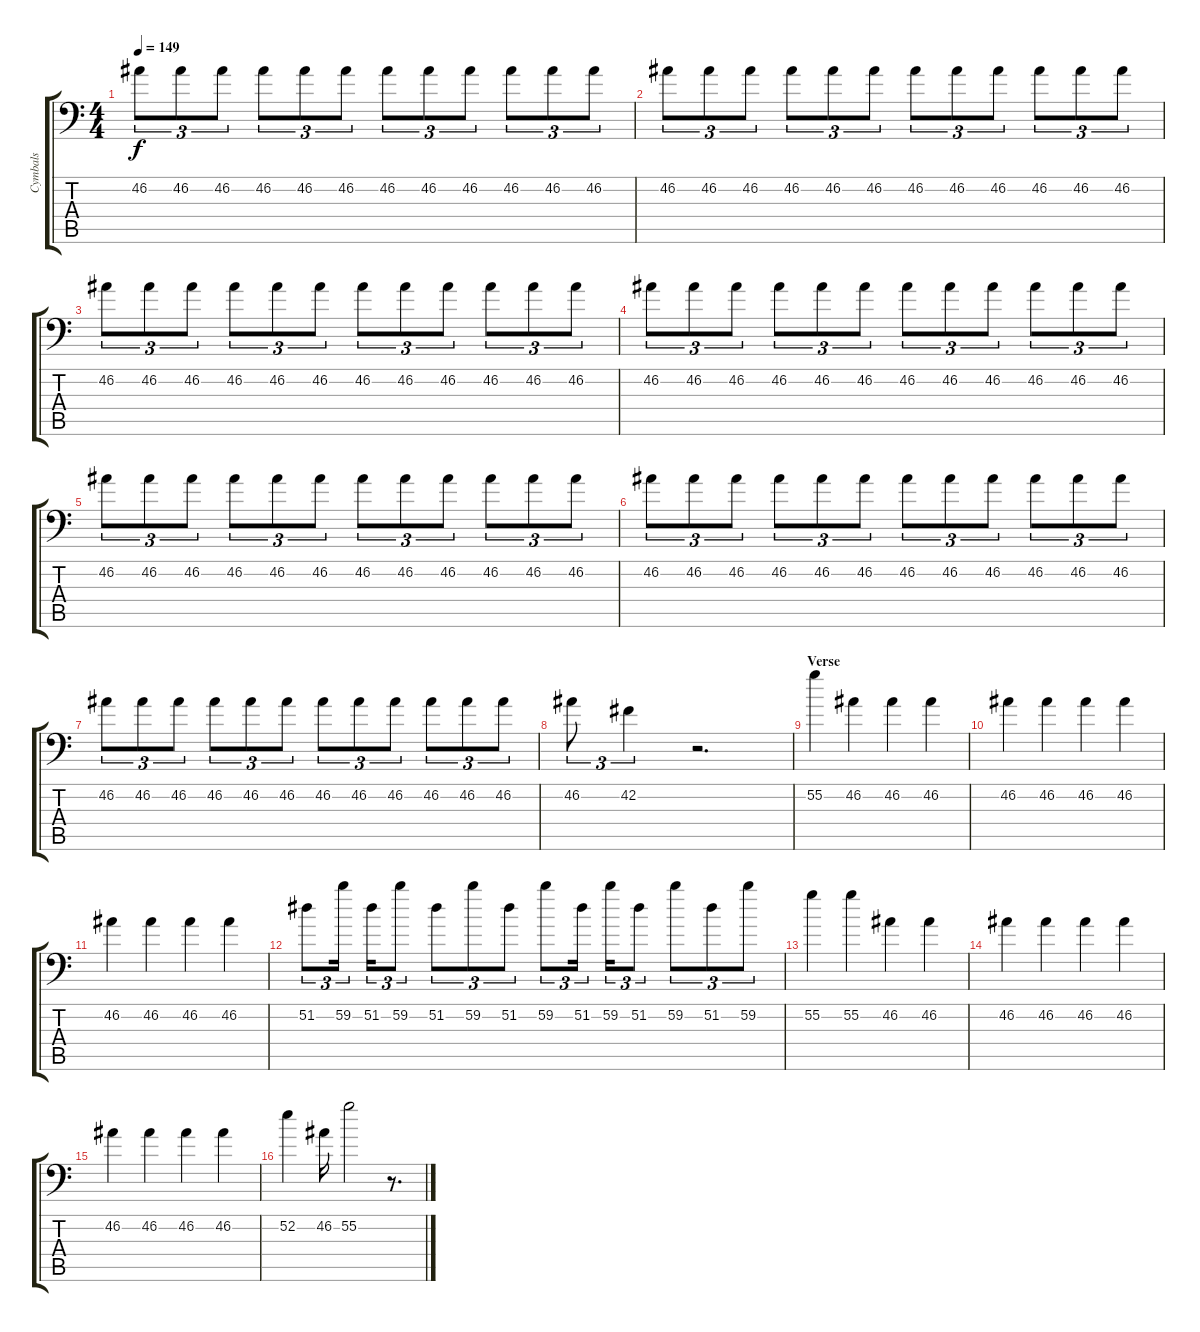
\track ("Cymbals" "Cymbals") {instrument acousticgrandpiano}
\staff {score tabs}
\tuning (C-1 C-1 C-1 C-1 C-1 C-1) {hide}
\ts (4 4)
\tempo 149
\clef f4
\ks c
46.2.8{tu (3 2) dy f} 46.2.8{tu (3 2)} 46.2.8{tu (3 2)} 46.2.8{tu (3 2)} 46.2.8{tu (3 2)} 46.2.8{tu (3 2)} 46.2.8{tu (3 2)} 46.2.8{tu (3 2)} 46.2.8{tu (3 2)} 46.2.8{tu (3 2)} 46.2.8{tu (3 2)} 46.2.8{tu (3 2)} |
46.2.8{tu (3 2)} 46.2.8{tu (3 2)} 46.2.8{tu (3 2)} 46.2.8{tu (3 2)} 46.2.8{tu (3 2)} 46.2.8{tu (3 2)} 46.2.8{tu (3 2)} 46.2.8{tu (3 2)} 46.2.8{tu (3 2)} 46.2.8{tu (3 2)} 46.2.8{tu (3 2)} 46.2.8{tu (3 2)} |
46.2.8{tu (3 2)} 46.2.8{tu (3 2)} 46.2.8{tu (3 2)} 46.2.8{tu (3 2)} 46.2.8{tu (3 2)} 46.2.8{tu (3 2)} 46.2.8{tu (3 2)} 46.2.8{tu (3 2)} 46.2.8{tu (3 2)} 46.2.8{tu (3 2)} 46.2.8{tu (3 2)} 46.2.8{tu (3 2)} |
46.2.8{tu (3 2)} 46.2.8{tu (3 2)} 46.2.8{tu (3 2)} 46.2.8{tu (3 2)} 46.2.8{tu (3 2)} 46.2.8{tu (3 2)} 46.2.8{tu (3 2)} 46.2.8{tu (3 2)} 46.2.8{tu (3 2)} 46.2.8{tu (3 2)} 46.2.8{tu (3 2)} 46.2.8{tu (3 2)} |
46.2.8{tu (3 2)} 46.2.8{tu (3 2)} 46.2.8{tu (3 2)} 46.2.8{tu (3 2)} 46.2.8{tu (3 2)} 46.2.8{tu (3 2)} 46.2.8{tu (3 2)} 46.2.8{tu (3 2)} 46.2.8{tu (3 2)} 46.2.8{tu (3 2)} 46.2.8{tu (3 2)} 46.2.8{tu (3 2)} |
46.2.8{tu (3 2)} 46.2.8{tu (3 2)} 46.2.8{tu (3 2)} 46.2.8{tu (3 2)} 46.2.8{tu (3 2)} 46.2.8{tu (3 2)} 46.2.8{tu (3 2)} 46.2.8{tu (3 2)} 46.2.8{tu (3 2)} 46.2.8{tu (3 2)} 46.2.8{tu (3 2)} 46.2.8{tu (3 2)} |
46.2.8{tu (3 2)} 46.2.8{tu (3 2)} 46.2.8{tu (3 2)} 46.2.8{tu (3 2)} 46.2.8{tu (3 2)} 46.2.8{tu (3 2)} 46.2.8{tu (3 2)} 46.2.8{tu (3 2)} 46.2.8{tu (3 2)} 46.2.8{tu (3 2)} 46.2.8{tu (3 2)} 46.2.8{tu (3 2)} |
46.2.8{tu (3 2)} 42.2.4{tu (3 2)} r.2{d} |
\section ("" "Verse")
55.2.4 46.2.4 46.2.4 46.2.4 |
46.2.4 46.2.4 46.2.4 46.2.4 |
46.2.4 46.2.4 46.2.4 46.2.4 |
51.2.8{tu (3 2)} 59.2.16{tu (3 2)} 51.2.16{tu (3 2)} 59.2.8{tu (3 2)} 51.2.8{tu (3 2)} 59.2.8{tu (3 2)} 51.2.8{tu (3 2)} 59.2.8{tu (3 2)} 51.2.16{tu (3 2)} 59.2.16{tu (3 2)} 51.2.8{tu (3 2)} 59.2.8{tu (3 2)} 51.2.8{tu (3 2)} 59.2.8{tu (3 2)} |
55.2.4 55.2.4 46.2.4 46.2.4 |
46.2.4 46.2.4 46.2.4 46.2.4 |
46.2.4 46.2.4 46.2.4 46.2.4 |
52.2.4 46.2.16 55.2.2 r.8{d}
